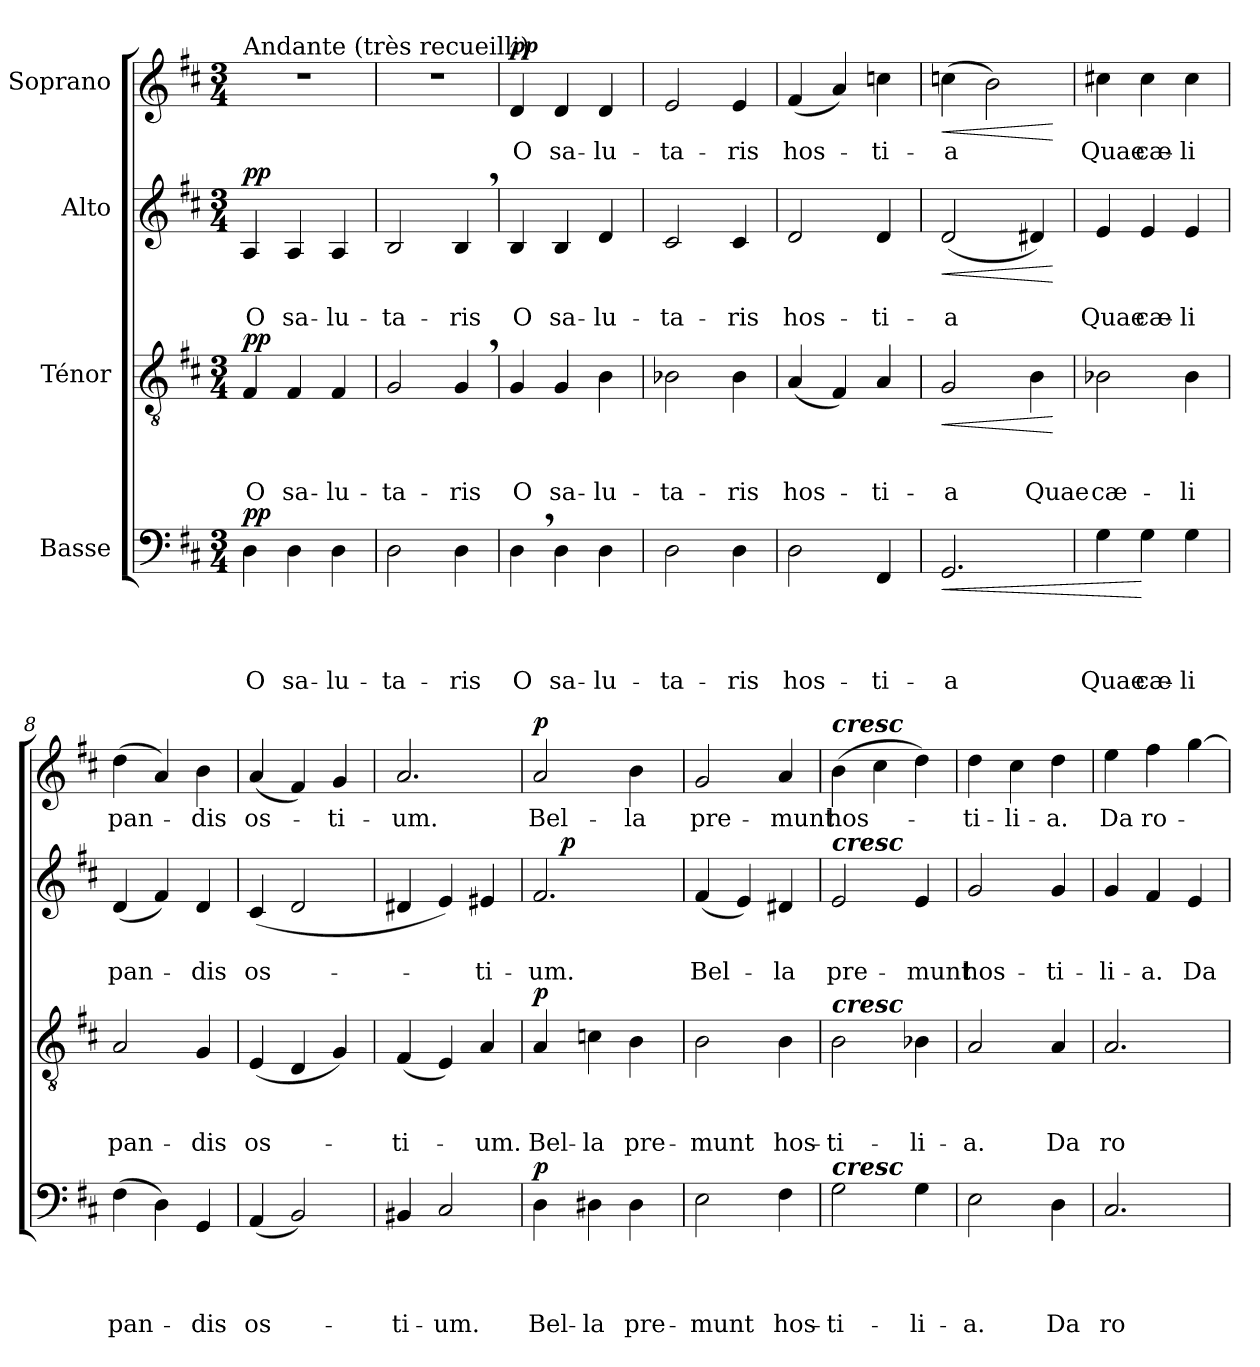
**kern	**text	**text	**text	**text	**dynam	**kern	**text	**text	**text	**dynam	**kern	**text	**text	**dynam	**kern	**text	**dynam
*part4	*part4	*part4	*part4	*part4	*part4	*part3	*part3	*part3	*part3	*part3	*part2	*part2	*part2	*part2	*part1	*part1	*part1
*staff4	*staff4	*staff4	*staff4	*staff4	*staff4	*staff3	*staff3	*staff3	*staff3	*staff3	*staff2	*staff2	*staff2	*staff2	*staff1	*staff1	*staff1
*I"Basse	*	*	*	*	*	*I"Ténor	*	*	*	*	*I"Alto	*	*	*	*I"Soprano	*	*
*clefF4	*	*	*	*	*	*clefGv2	*	*	*	*	*clefG2	*	*	*	*clefG2	*	*
*k[f#c#]	*	*	*	*	*	*k[f#c#]	*	*	*	*	*k[f#c#]	*	*	*	*k[f#c#]	*	*
*D:	*	*	*	*	*	*D:	*	*	*	*	*D:	*	*	*	*D:	*	*
*M3/4	*	*	*	*	*	*M3/4	*	*	*	*	*M3/4	*	*	*	*M3/4	*	*
=1	=1	=1	=1	=1	=1	=1	=1	=1	=1	=1	=1	=1	=1	=1	=1	=1	=1
!	!	!	!	!	!	!	!	!	!	!	!	!	!	!	!LO:TX:a:t=Andante (très recueilli)	!	!
!	!	!	!	!LO:LY:b	!LO:DY:a	!	!	!	!LO:LY:b	!LO:DY:a	!	!	!LO:LY:b	!LO:DY:a	!	!	!
4D\	.	.	.	O	pp	4F#/	.	.	O	pp	4A/	.	O	pp	2.r	.	.
!	!	!	!	!LO:LY:b	!	!	!	!	!LO:LY:b	!	!	!	!LO:LY:b	!	!	!	!
4D\	.	.	.	sa-	.	4F#/	.	.	sa-	.	4A/	.	sa-	.	.	.	.
!	!	!	!	!LO:LY:b	!	!	!	!	!LO:LY:b	!	!	!	!LO:LY:b	!	!	!	!
4D\	.	.	.	-lu-	.	4F#/	.	.	-lu-	.	4A/	.	-lu-	.	.	.	.
=2	=2	=2	=2	=2	=2	=2	=2	=2	=2	=2	=2	=2	=2	=2	=2	=2	=2
!	!	!	!	!LO:LY:b	!	!	!	!	!LO:LY:b	!	!	!	!LO:LY:b	!	!	!	!
2D\	.	.	.	-ta-	.	2G/	.	.	-ta-	.	2B/	.	-ta-	.	2.r	.	.
!	!	!	!	!LO:LY:b	!	!	!	!	!LO:LY:b	!	!	!	!LO:LY:b	!	!	!	!
4D\	.	.	.	-ris	.	4G,>/	.	.	-ris	.	4B,>/	.	-ris	.	.	.	.
=3	=3	=3	=3	=3	=3	=3	=3	=3	=3	=3	=3	=3	=3	=3	=3	=3	=3
!	!	!	!	!LO:LY:b	!	!	!	!	!LO:LY:b	!	!	!	!LO:LY:b	!	!	!LO:LY:b	!LO:DY:a
4D,>\	.	.	.	O	.	4G/	.	.	O	.	4B/	.	O	.	4d/	O	pp
!	!	!	!	!LO:LY:b	!	!	!	!	!LO:LY:b	!	!	!	!LO:LY:b	!	!	!LO:LY:b	!
4D\	.	.	.	sa-	.	4G/	.	.	sa-	.	4B/	.	sa-	.	4d/	sa-	.
!	!	!	!	!LO:LY:b	!	!	!	!	!LO:LY:b	!	!	!	!LO:LY:b	!	!	!LO:LY:b	!
4D\	.	.	.	-lu-	.	4B\	.	.	-lu-	.	4d/	.	-lu-	.	4d/	-lu-	.
=4	=4	=4	=4	=4	=4	=4	=4	=4	=4	=4	=4	=4	=4	=4	=4	=4	=4
!	!	!	!	!LO:LY:b	!	!	!	!	!LO:LY:b	!	!	!	!LO:LY:b	!	!	!LO:LY:b	!
2D\	.	.	.	-ta-	.	2B-X\	.	.	-ta-	.	2c#/	.	-ta-	.	2e/	-ta-	.
!	!	!	!	!LO:LY:b	!	!	!	!	!LO:LY:b	!	!	!	!LO:LY:b	!	!	!LO:LY:b	!
4D\	.	.	.	-ris	.	4B-\	.	.	-ris	.	4c#/	.	-ris	.	4e/	-ris	.
=5	=5	=5	=5	=5	=5	=5	=5	=5	=5	=5	=5	=5	=5	=5	=5	=5	=5
!	!	!	!	!LO:LY:b	!	!	!	!	!LO:LY:b	!	!	!	!LO:LY:b	!	!	!LO:LY:b	!
2D\	.	.	.	hos-	.	(<4A/	.	.	hos-	.	2d/	.	hos-	.	(<4f#/	hos-	.
.	.	.	.	.	.	4F#/)	.	.	.	.	.	.	.	.	4a/)	.	.
!	!	!	!	!LO:LY:b	!	!	!	!	!LO:LY:b	!	!	!	!LO:LY:b	!	!	!LO:LY:b	!
4FF#/	.	.	.	-ti-	.	4A/	.	.	-ti-	.	4d/	.	-ti-	.	4ccn\	-ti-	.
=6	=6	=6	=6	=6	=6	=6	=6	=6	=6	=6	=6	=6	=6	=6	=6	=6	=6
!	!	!	!	!LO:LY:b	!LO:HP:b	!	!	!	!LO:LY:b	!LO:HP:b	!	!	!LO:LY:b	!LO:HP:b	!	!LO:LY:b	!LO:HP:b
2.GG/	.	.	.	-a	<	2G/	.	.	-a	<	(<2d/	.	-a	<	(>4ccn\	-a	<
.	.	.	.	.	.	.	.	.	.	.	.	.	.	.	2b\)	.	.
!	!	!	!	!	!	!	!	!	!LO:LY:b	!	!	!	!	!	!	!	!
.	.	.	.	.	.	4B\	.	.	Quae	.	4d#X/)	.	.	.	.	.	.
.	.	.	.	.	.	.	.	.	.	[	.	.	.	[	.	.	[
=7	=7	=7	=7	=7	=7	=7	=7	=7	=7	=7	=7	=7	=7	=7	=7	=7	=7
!	!	!	!	!LO:LY:b	!	!	!	!	!LO:LY:b	!	!	!	!LO:LY:b	!	!	!LO:LY:b	!
4G\	.	.	.	Quae	.	2B-X\	.	.	cæ-	.	4e/	.	Quae	.	4cc#X\	Quae	.
!	!	!	!	!LO:LY:b	!	!	!	!	!	!	!	!	!LO:LY:b	!	!	!LO:LY:b	!
4G\	.	.	.	cæ-	[	.	.	.	.	.	4e/	.	cæ-	.	4cc#\	cæ-	.
!	!	!	!	!LO:LY:b	!	!	!	!	!LO:LY:b	!	!	!	!LO:LY:b	!	!	!LO:LY:b	!
4G\	.	.	.	-li	.	4B-\	.	.	-li	.	4e/	.	-li	.	4cc#\	-li	.
=8	=8	=8	=8	=8	=8	=8	=8	=8	=8	=8	=8	=8	=8	=8	=8	=8	=8
!	!	!	!	!LO:LY:b	!	!	!	!	!LO:LY:b	!	!	!	!LO:LY:b	!	!	!LO:LY:b	!
(>4F#\	.	.	.	pan-	.	2A/	.	.	pan-	.	(<4d/	.	pan-	.	(>4dd\	pan-	.
4D\)	.	.	.	.	.	.	.	.	.	.	4f#/)	.	.	.	4a/)	.	.
!	!	!	!	!LO:LY:b	!	!	!	!	!LO:LY:b	!	!	!	!LO:LY:b	!	!	!LO:LY:b	!
4GG/	.	.	.	-dis	.	4G/	.	.	-dis	.	4d/	.	-dis	.	4b\	-dis	.
!!LO:LB:g=z
=9	=9	=9	=9	=9	=9	=9	=9	=9	=9	=9	=9	=9	=9	=9	=9	=9	=9
!	!	!	!	!LO:LY:b	!	!	!	!	!LO:LY:b	!	!	!	!LO:LY:b	!	!	!LO:LY:b	!
(<4AA/	.	.	.	os-	.	(<4E/	.	.	os-	.	(<4c#/	.	os-	.	(<4a/	os-	.
2BB/)	.	.	.	.	.	4D/	.	.	.	.	2d/	.	.	.	4f#/)	.	.
!	!	!	!	!	!	!	!	!	!	!	!	!	!	!	!	!LO:LY:b	!
.	.	.	.	.	.	4G/)	.	.	.	.	.	.	.	.	4g/	-ti-	.
=10	=10	=10	=10	=10	=10	=10	=10	=10	=10	=10	=10	=10	=10	=10	=10	=10	=10
!	!	!	!	!LO:LY:b	!	!	!	!	!LO:LY:b	!	!	!	!	!	!	!LO:LY:b	!
4BB#X/	.	.	.	-ti-	.	(<4F#/	.	.	-ti-	.	4d#X/	.	.	.	2.a/	-um.	.
!	!	!	!	!LO:LY:b	!	!	!	!	!	!	!	!	!	!	!	!	!
2C#/	.	.	.	-um.	.	4E/)	.	.	.	.	4e/)	.	.	.	.	.	.
!	!	!	!	!	!	!	!	!	!LO:LY:b	!	!	!	!LO:LY:b	!	!	!	!
.	.	.	.	.	.	4A/	.	.	-um.	.	4e#X/	.	-ti-	.	.	.	.
=11	=11	=11	=11	=11	=11	=11	=11	=11	=11	=11	=11	=11	=11	=11	=11	=11	=11
!	!	!	!	!LO:LY:b	!LO:DY:a	!	!	!	!LO:LY:b	!LO:DY:a	!	!	!LO:LY:b	!	!	!LO:LY:b	!LO:DY:a
*	*	*	*	*	*	*	*	*	*	*	*^	*	*	*	*	*	*
4D\	.	.	.	Bel-	p	4A/	.	.	Bel-	p	2.f#/	8ryy	.	-um.	.	2a/	Bel-	p
!	!	!	!	!	!	!	!	!	!	!	!	!	!	!	!LO:DY:a	!	!	!
.	.	.	.	.	.	.	.	.	.	.	.	2ryy	.	.	p	.	.	.
!	!	!	!	!LO:LY:b	!	!	!	!	!LO:LY:b	!	!	!	!	!	!	!	!	!
4D#X\	.	.	.	-la	.	4cn\	.	.	-la	.	.	.	.	.	.	.	.	.
!	!	!	!	!LO:LY:b	!	!	!	!	!LO:LY:b	!	!	!	!	!	!	!	!LO:LY:b	!
4D#\	.	.	.	pre-	.	4B\	.	.	pre-	.	.	.	.	.	.	4b\	-la	.
.	.	.	.	.	.	.	.	.	.	.	.	8ryy	.	.	.	.	.	.
=12	=12	=12	=12	=12	=12	=12	=12	=12	=12	=12	=12	=12	=12	=12	=12	=12	=12	=12
!	!	!	!	!LO:LY:b	!	!	!	!	!LO:LY:b	!	!	!	!	!LO:LY:b	!	!	!LO:LY:b	!
*	*	*	*	*	*	*	*	*	*	*	*v	*v	*	*	*	*	*	*
2E\	.	.	.	-munt	.	2B\	.	.	-munt	.	(<4f#/	.	Bel-	.	2g/	pre-	.
.	.	.	.	.	.	.	.	.	.	.	4e/)	.	.	.	.	.	.
!	!	!	!	!LO:LY:b	!	!	!	!	!LO:LY:b	!	!	!	!LO:LY:b	!	!	!LO:LY:b	!
4F#\	.	.	.	hos-	.	4B\	.	.	hos-	.	4d#X/	.	-la	.	4a/	-munt	.
=13	=13	=13	=13	=13	=13	=13	=13	=13	=13	=13	=13	=13	=13	=13	=13	=13	=13
!	!	!	!	!	!	!	!	!	!	!	!	!	!	!	!LO:TX:a:Bi:t=cresc	!	!
!	!	!	!	!	!	!	!	!	!	!	!LO:TX:a:Bi:t=cresc	!	!	!	!	!	!
!	!	!	!	!	!	!LO:TX:a:Bi:t=cresc	!	!	!	!	!	!	!	!	!	!	!
!LO:TX:a:Bi:t=cresc	!	!	!	!	!	!	!	!	!	!	!	!	!	!	!	!	!
!	!	!	!	!LO:LY:b	!	!	!	!	!LO:LY:b	!	!	!	!LO:LY:b	!	!	!LO:LY:b	!
2G\	.	.	.	-ti-	.	2B\	.	.	-ti-	.	2e/	.	pre-	.	(>4b\	hos-	.
.	.	.	.	.	.	.	.	.	.	.	.	.	.	.	4cc#\	.	.
!	!	!	!	!LO:LY:b	!	!	!	!	!LO:LY:b	!	!	!	!LO:LY:b	!	!	!	!
4G\	.	.	.	-li-	.	4B-X\	.	.	-li-	.	4e/	.	-munt	.	4dd\)	.	.
=14	=14	=14	=14	=14	=14	=14	=14	=14	=14	=14	=14	=14	=14	=14	=14	=14	=14
!	!	!	!	!LO:LY:b	!	!	!	!	!LO:LY:b	!	!	!	!LO:LY:b	!	!	!LO:LY:b	!
2E\	.	.	.	-a.	.	2A/	.	.	-a.	.	2g/	.	hos-	.	4dd\	-ti-	.
!	!	!	!	!	!	!	!	!	!	!	!	!	!	!	!	!LO:LY:b	!
.	.	.	.	.	.	.	.	.	.	.	.	.	.	.	4cc#\	-li-	.
!	!	!	!	!LO:LY:b	!	!	!	!	!LO:LY:b	!	!	!	!LO:LY:b	!	!	!LO:LY:b	!
4D\	.	.	.	Da	.	4A/	.	.	Da	.	4g/	.	-ti-	.	4dd\	-a.	.
=15	=15	=15	=15	=15	=15	=15	=15	=15	=15	=15	=15	=15	=15	=15	=15	=15	=15
!	!	!	!	!LO:LY:b	!	!	!	!	!LO:LY:b	!	!	!	!LO:LY:b	!	!	!LO:LY:b	!
2.C#/	.	.	.	ro-	.	2.A/	.	.	ro-	.	4g/	.	-li-	.	4ee\	Da	.
!	!	!	!	!	!	!	!	!	!	!	!	!	!LO:LY:b	!	!	!LO:LY:b	!
.	.	.	.	.	.	.	.	.	.	.	4f#/	.	-a.	.	4ff#\	ro-	.
!	!	!	!	!	!	!	!	!	!	!	!	!	!LO:LY:b	!	!	!	!
.	.	.	.	.	.	.	.	.	.	.	4e/	.	Da	.	[>4gg\	.	.
=	=	=	=	=	=	=	=	=	=	=	=	=	=	=	=	=	=
*-	*-	*-	*-	*-	*-	*-	*-	*-	*-	*-	*-	*-	*-	*-	*-	*-	*-
